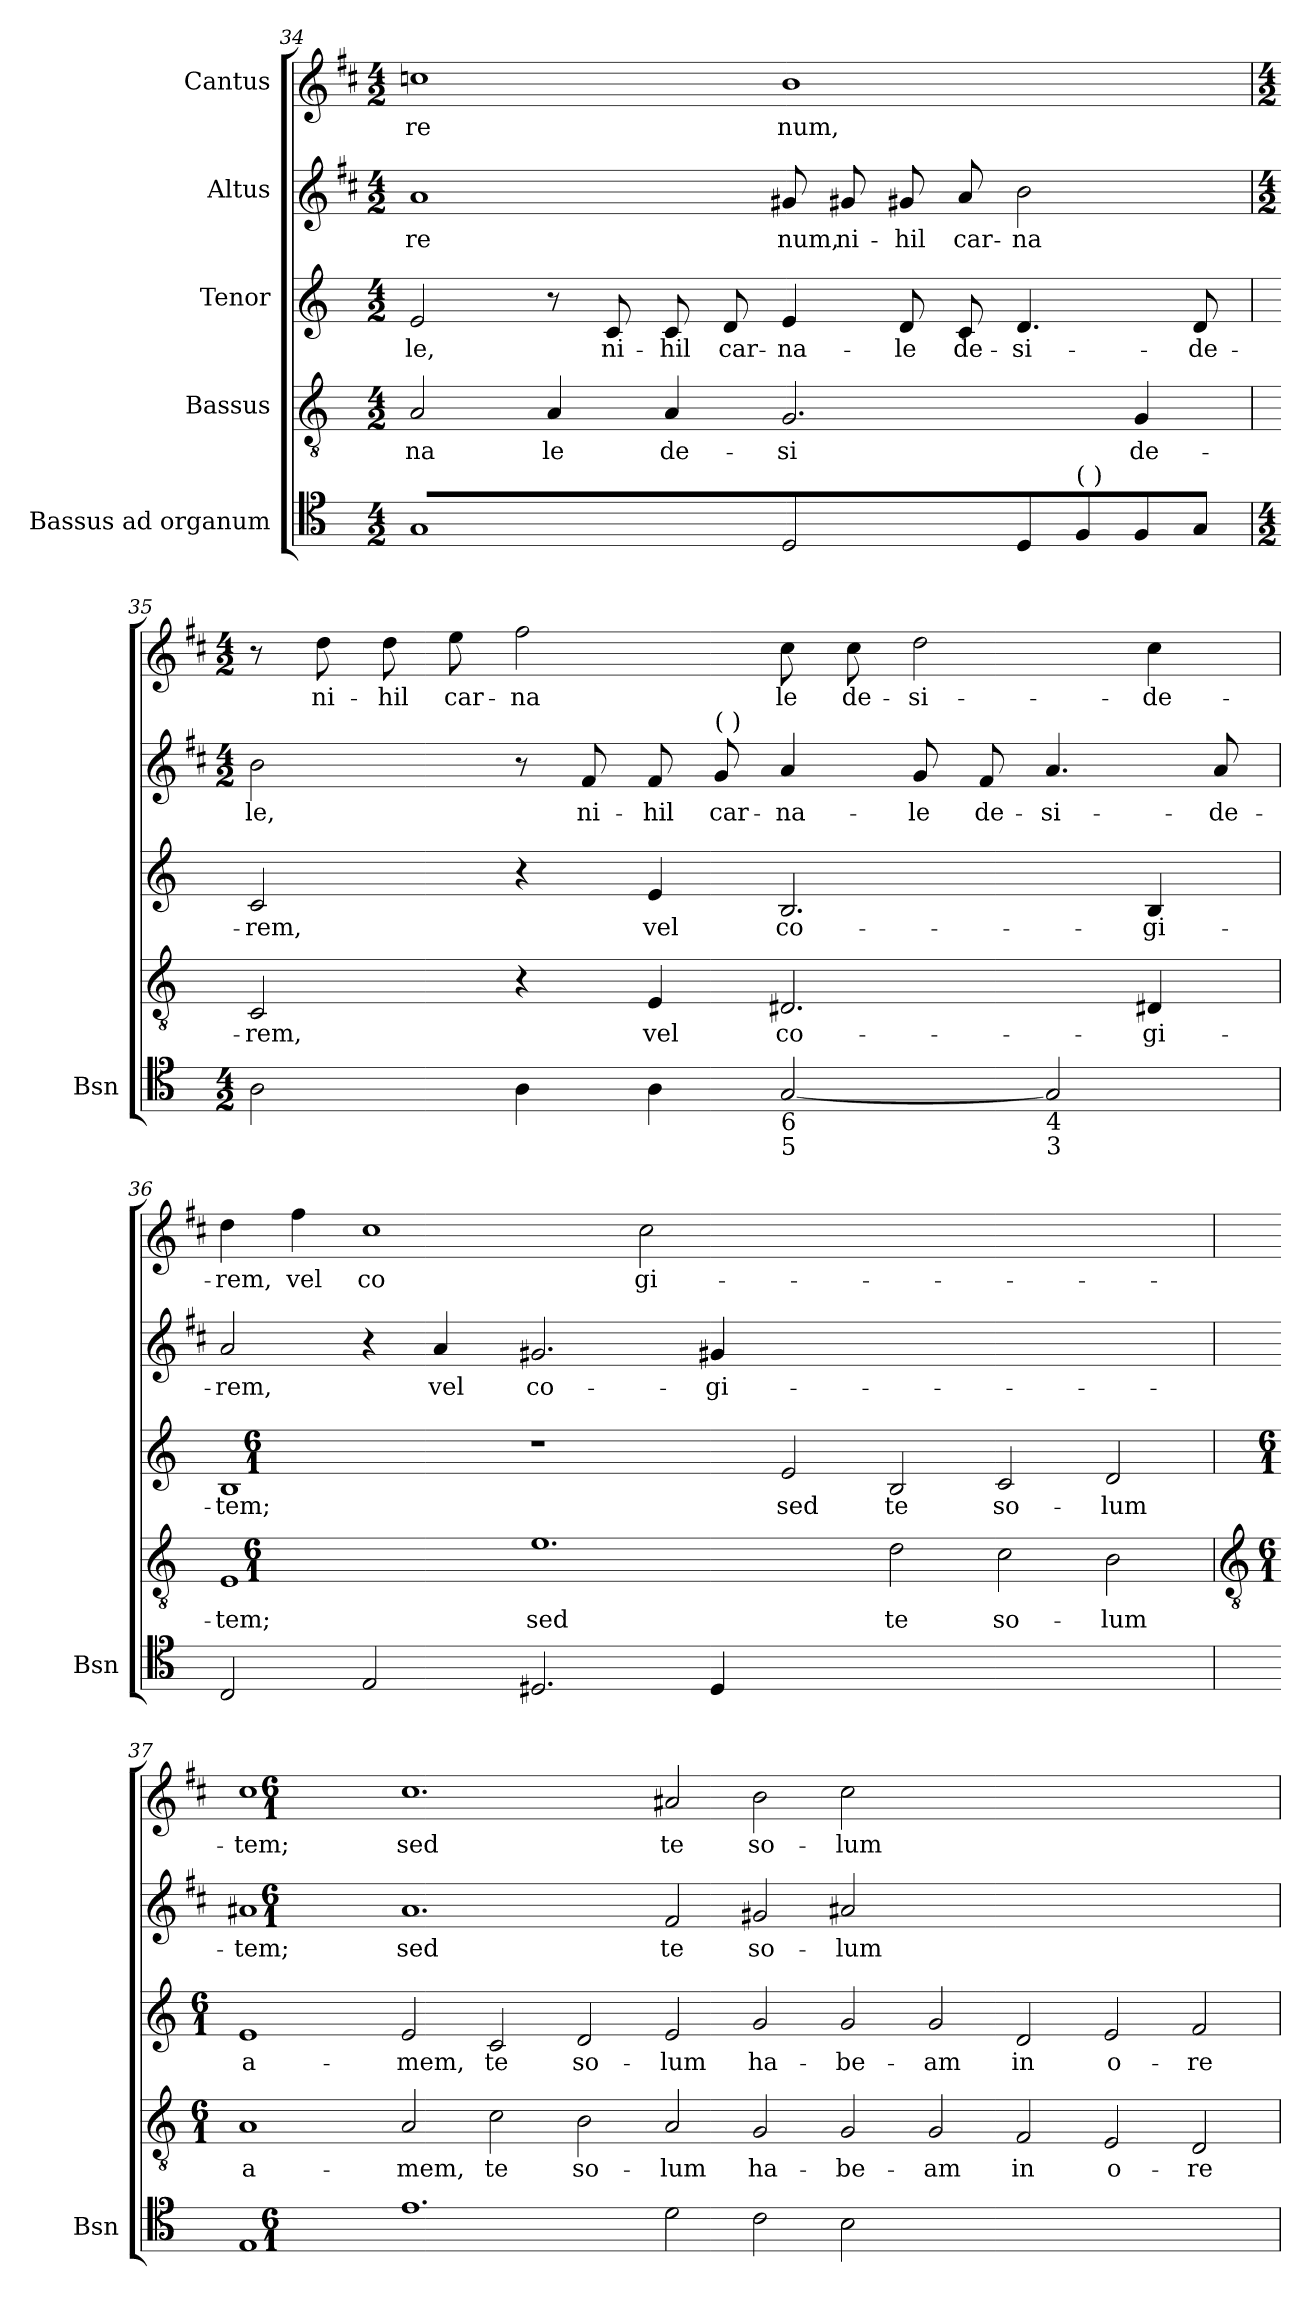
**kern	**kern	**text	**kern	**text	**kern	**text	**kern	**text
*part5	*part4	*part4	*part3	*part3	*part2	*part2	*part1	*part1
*staff5	*staff4	*staff4	*staff3	*staff3	*staff2	*staff2	*staff1	*staff1
*I"Bassus ad organum	*I"Bassus	*	*I"Tenor	*	*I"Altus	*	*I"Cantus	*
*I'Bsn	*	*	*	*	*	*	*	*
!!LO:LB:g=z
*clefC4	*clefGv2	*	*clefG2	*	*clefG2	*	*clefG2	*
*	*	*	*	*	*ITrd1c2	*	*ITrd1c2	*
*k[]	*k[]	*	*k[]	*	*k[]	*	*k[]	*
*C:	*C:	*	*C:	*	*C:	*	*C:	*
*M4/2	*M4/2	*	*M4/2	*	*M4/2	*	*M4/2	*
=34	=34	=34	=34	=34	=34	=34	=34	=34
!	!	!LO:LY:b	!	!LO:LY:b	!	!LO:LY:b	!	!LO:LY:b
1G	2A	-na	2e	le,	1g	-re	1b-X	-re
!	!	!LO:LY:b	!	!	!	!	!	!
.	4A	le	8r	.	.	.	.	.
!	!	!	!	!LO:LY:b	!	!	!	!
.	.	.	8c	ni-	.	.	.	.
!	!	!LO:LY:b	!	!LO:LY:b	!	!	!	!
.	4A	de-	8c	-hil	.	.	.	.
!	!	!	!	!LO:LY:b	!	!	!	!
.	.	.	8d	car-	.	.	.	.
!	!	!LO:LY:b	!	!LO:LY:b	!	!LO:LY:b	!	!LO:LY:b
2D	2.G	-si	4e	-na-	8f#X	num,	1a	num,
!	!	!	!	!	!	!LO:LY:b	!	!
.	.	.	.	.	8f#X	ni-	.	.
!	!	!	!	!LO:LY:b	!	!LO:LY:b	!	!
.	.	.	8d	-le	8f#X	-hil	.	.
!	!	!	!	!LO:LY:b	!	!LO:LY:b	!	!
.	.	.	8c	de-	8g	car-	.	.
!	!	!	!	!LO:LY:b	!	!LO:LY:b	!	!
8D	.	.	4.d	-si-	2a	-na	.	.
!LO:TX:a:t=(  )	!	!	!	!	!	!	!	!
8F	.	.	.	.	.	.	.	.
!	!	!LO:LY:b	!	!	!	!	!	!
8F	4G	de-	.	.	.	.	.	.
!	!	!	!	!LO:LY:b	!	!	!	!
8GJ	.	.	8d	-de-	.	.	.	.
!!LO:LB:g=z
=35	=35	=35	=35	=35	=35	=35	=35	=35
*M4/2	*	*	*	*	*M4/2	*	*M4/2	*
!	!	!LO:LY:b	!	!LO:LY:b	!	!LO:LY:b	!	!
2A	2C	-rem,	2c	-rem,	2a	le,	8r	.
!	!	!	!	!	!	!	!	!LO:LY:b
.	.	.	.	.	.	.	8cc	ni-
!	!	!	!	!	!	!	!	!LO:LY:b
.	.	.	.	.	.	.	8cc	-hil
!	!	!	!	!	!	!	!	!LO:LY:b
.	.	.	.	.	.	.	8dd	car-
!	!	!	!	!	!	!	!	!LO:LY:b
4A	4r	.	4r	.	8r	.	2ee	-na
!	!	!	!	!	!	!LO:LY:b	!	!
.	.	.	.	.	8e	ni-	.	.
!	!	!LO:LY:b	!	!LO:LY:b	!	!LO:LY:b	!	!
4A	4E	vel	4e	vel	8e	-hil	.	.
!	!	!	!	!	!LO:TX:a:t=(  )	!	!	!
!	!	!	!	!	!	!LO:LY:b	!	!
.	.	.	.	.	8f	car-	.	.
!LO:TX:b:t=6	!	!	!	!	!	!	!	!
!LO:TX:b:t=5	!	!	!	!	!	!	!	!
!	!	!LO:LY:b	!	!LO:LY:b	!	!LO:LY:b	!	!LO:LY:b
[2G	2.D#X	co-	2.B	co-	4g	-na-	8b	le
!	!	!	!	!	!	!	!	!LO:LY:b
.	.	.	.	.	.	.	8b	de-
!	!	!	!	!	!	!LO:LY:b	!	!LO:LY:b
.	.	.	.	.	8f	-le	2cc	-si-
!	!	!	!	!	!	!LO:LY:b	!	!
.	.	.	.	.	8e	de-	.	.
!LO:TX:b:t=4	!	!	!	!	!	!	!	!
!LO:TX:b:t=3	!	!	!	!	!	!	!	!
!	!	!	!	!	!	!LO:LY:b	!	!
2G]	.	.	.	.	4.g	-si-	.	.
!	!	!LO:LY:b	!	!LO:LY:b	!	!	!	!LO:LY:b
.	4D#X	-gi-	4B	-gi-	.	.	4b	-de-
!	!	!	!	!	!	!LO:LY:b	!	!
.	.	.	.	.	8g	-de-	.	.
=36	=36	=36	=36	=36	=36	=36	=36	=36
!	!	!LO:LY:b	!	!LO:LY:b	!	!LO:LY:b	!	!LO:LY:b
2C	1E	-tem;	1B	-tem;	2g	-rem,	4cc	-rem,
!	!	!	!	!	!	!	!	!LO:LY:b
.	.	.	.	.	.	.	4ee	vel
!	!	!	!	!	!	!	!	!LO:LY:b
2E	.	.	.	.	4r	.	1b	co
!	!	!	!	!	!	!LO:LY:b	!	!
.	.	.	.	.	4g	vel	.	.
*	*M6/1	*	*M6/1	*	*	*	*	*
!	!	!LO:LY:b	!	!	!	!LO:LY:b	!	!
2.D#X	1.e	sed	1r	.	2.f#X	co-	.	.
!	!	!	!	!	!	!	!	!LO:LY:b
.	.	.	.	.	.	.	2b	gi-
!	!	!	!	!	!	!LO:LY:b	!	!
4D#	.	.	.	.	4f#X	-gi-	.	.
!	!	!	!	!LO:LY:b	!	!	!	!
0ryy	.	.	2e	sed	0ryy	.	0ryy	.
!	!	!LO:LY:b	!	!LO:LY:b	!	!	!	!
.	2d	te	2B	te	.	.	.	.
!	!	!LO:LY:b	!	!LO:LY:b	!	!	!	!
.	2c	so-	2c	so-	.	.	.	.
!	!	!LO:LY:b	!	!LO:LY:b	!	!	!	!
.	2B	-lum	2d	-lum	.	.	.	.
!!LO:LB:g=z
=37	=37	=37	=37	=37	=37	=37	=37	=37
*	*clefGv2	*	*	*	*	*	*	*
*	*M6/1	*	*M6/1	*	*	*	*	*
!	!	!LO:LY:b	!	!LO:LY:b	!	!LO:LY:b	!	!LO:LY:b
1E	1A	a-	1e	a-	1g#X	-tem;	1b	-tem;
*M6/1	*	*	*	*	*M6/1	*	*M6/1	*
!	!	!LO:LY:b	!	!LO:LY:b	!	!LO:LY:b	!	!LO:LY:b
1.e	2A	-mem,	2e	-mem,	1.g#	sed	1.b	sed
!	!	!LO:LY:b	!	!LO:LY:b	!	!	!	!
.	2c	te	2c	te	.	.	.	.
!	!	!LO:LY:b	!	!LO:LY:b	!	!	!	!
.	2B	so-	2d	so-	.	.	.	.
!	!	!LO:LY:b	!	!LO:LY:b	!	!LO:LY:b	!	!LO:LY:b
2d	2A	-lum	2e	-lum	2e	te	2g#X	te
!	!	!LO:LY:b	!	!LO:LY:b	!	!LO:LY:b	!	!LO:LY:b
2c	2G	ha-	2g	ha-	2f#X	so-	2a	so-
!	!	!LO:LY:b	!	!LO:LY:b	!	!LO:LY:b	!	!LO:LY:b
2B	2G	-be-	2g	-be-	2g#X	-lum	2b	-lum
!	!	!LO:LY:b	!	!LO:LY:b	!	!	!	!
0ryy	2G	-am	2g	-am	0ryy	.	0ryy	.
!	!	!LO:LY:b	!	!LO:LY:b	!	!	!	!
.	2F	in	2d	in	.	.	.	.
!	!	!LO:LY:b	!	!LO:LY:b	!	!	!	!
.	2E	o-	2e	o-	.	.	.	.
!	!	!LO:LY:b	!	!LO:LY:b	!	!	!	!
.	2D	-re	2f	-re	.	.	.	.
=	=	=	=	=	=	=	=	=
*-	*-	*-	*-	*-	*-	*-	*-	*-
